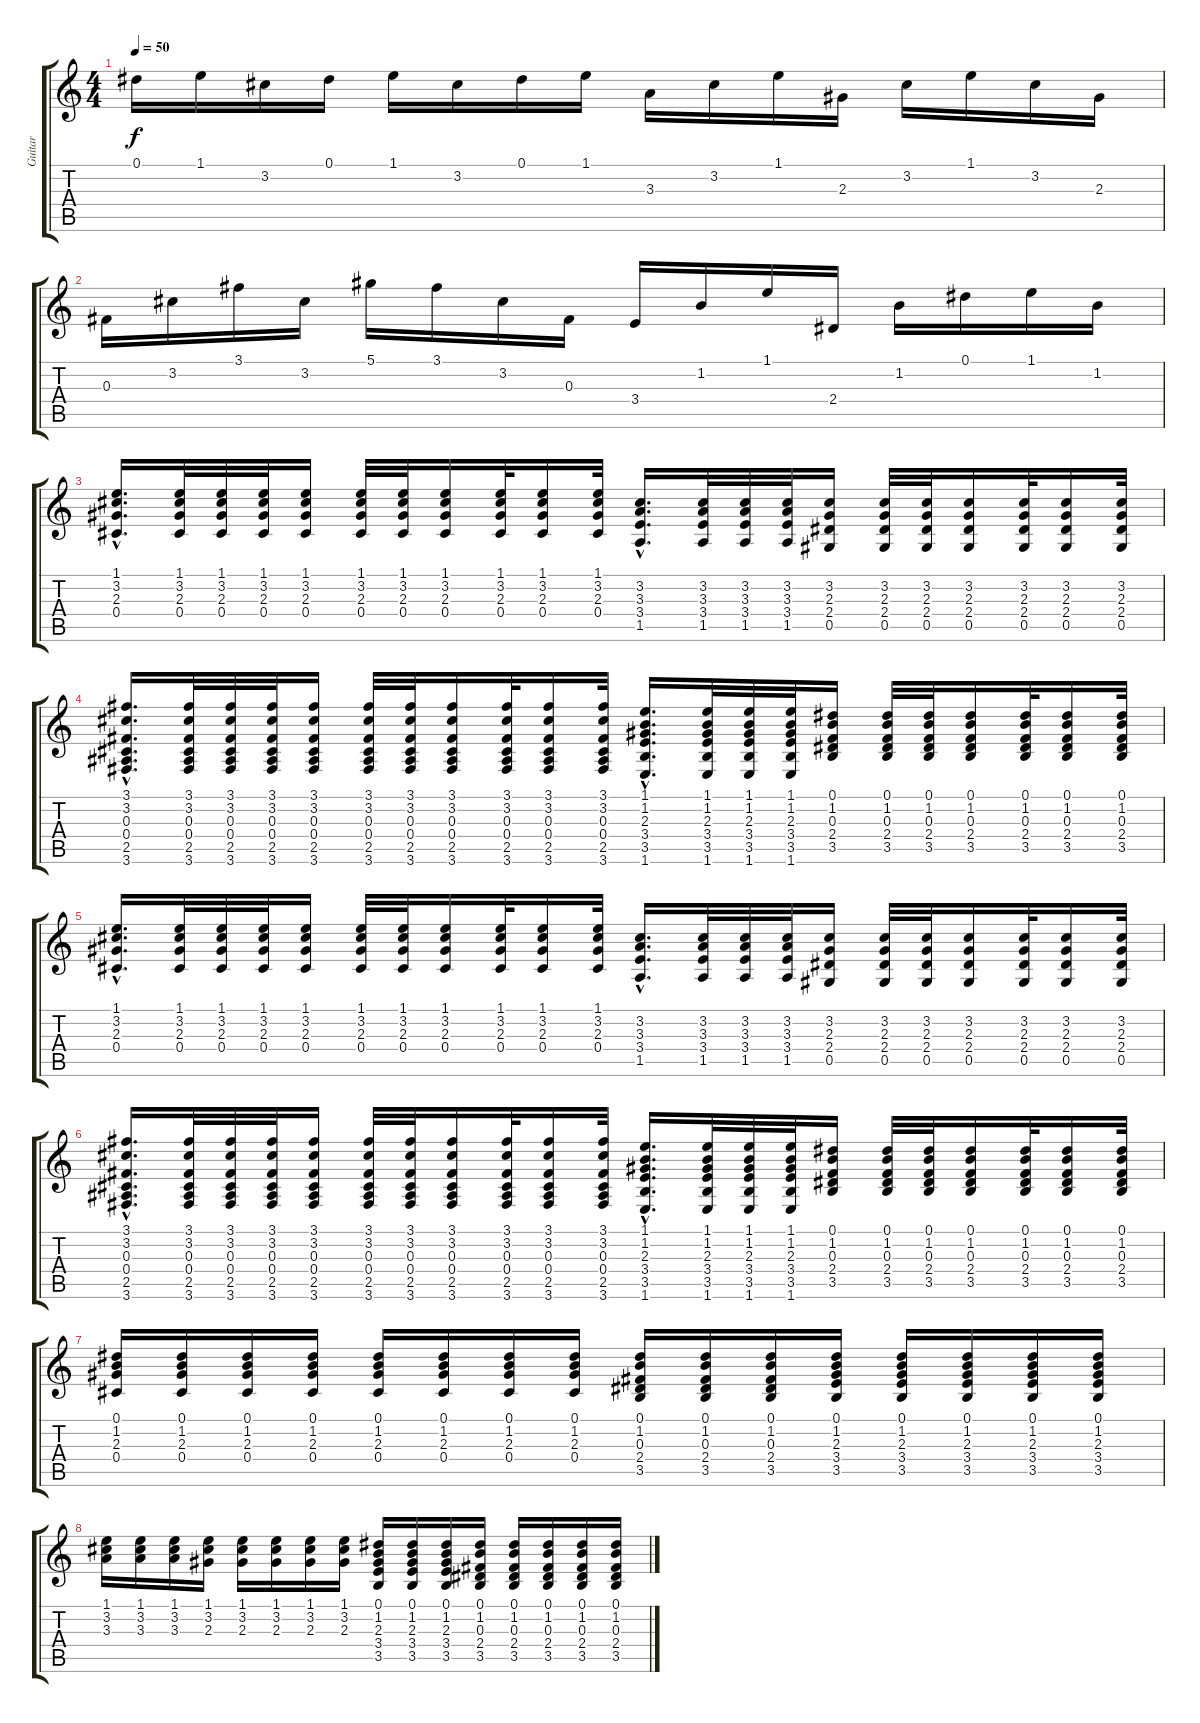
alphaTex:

\track ("Guitar" "Guitar") {instrument acousticguitarsteel}
\staff {score tabs}
\tuning (Eb4 Bb3 Gb3 Db3 Ab2 Eb2) {hide}
\ts (4 4)
\tempo 50
\clef g2
\ks c
0.1.16{dy f} 1.1.16 3.2.16 0.1.16 1.1.16 3.2.16 0.1.16 1.1.16 3.3.16 3.2.16 1.1.16 2.3.16 3.2.16 1.1.16 3.2.16 2.3.16 |
0.3.16 3.2.16 3.1.16 3.2.16 5.1.16 3.1.16 3.2.16 0.3.16 3.4.16 1.2.16 1.1.16 2.4.16 1.2.16 0.1.16 1.1.16 1.2.16 |
(1.1{hac} 3.2{hac} 2.3{hac} 0.4{hac}).16{d} (1.1 3.2 2.3 0.4).32 (1.1 3.2 2.3 0.4).32 (1.1 3.2 2.3 0.4).32 (1.1 3.2 2.3 0.4).16 (1.1 3.2 2.3 0.4).32 (1.1 3.2 2.3 0.4).32 (1.1 3.2 2.3 0.4).16 (1.1 3.2 2.3 0.4).32 (1.1 3.2 2.3 0.4).16 (1.1 3.2 2.3 0.4).32 (3.2{hac} 3.3{hac} 3.4{hac} 1.5{hac}).16{d} (3.2 3.3 3.4 1.5).32 (3.2 3.3 3.4 1.5).32 (3.2 3.3 3.4 1.5).32 (3.2 2.3 2.4 0.5).16 (3.2 2.3 2.4 0.5).32 (3.2 2.3 2.4 0.5).32 (3.2 2.3 2.4 0.5).16 (3.2 2.3 2.4 0.5).32 (3.2 2.3 2.4 0.5).16 (3.2 2.3 2.4 0.5).32 |
(3.1{hac} 3.2{hac} 0.3{hac} 0.4{hac} 2.5{hac} 3.6{hac}).16{d} (3.1 3.2 0.3 0.4 2.5 3.6).32 (3.1 3.2 0.3 0.4 2.5 3.6).32 (3.1 3.2 0.3 0.4 2.5 3.6).32 (3.1 3.2 0.3 0.4 2.5 3.6).16 (3.1 3.2 0.3 0.4 2.5 3.6).32 (3.1 3.2 0.3 0.4 2.5 3.6).32 (3.1 3.2 0.3 0.4 2.5 3.6).16 (3.1 3.2 0.3 0.4 2.5 3.6).32 (3.1 3.2 0.3 0.4 2.5 3.6).16 (3.1 3.2 0.3 0.4 2.5 3.6).32 (1.1{hac} 1.2{hac} 2.3{hac} 3.4{hac} 3.5{hac} 1.6{hac}).16{d} (1.1 1.2 2.3 3.4 3.5 1.6).32 (1.1 1.2 2.3 3.4 3.5 1.6).32 (1.1 1.2 2.3 3.4 3.5 1.6).32 (0.1 1.2 0.3 2.4 3.5).16 (0.1 1.2 0.3 2.4 3.5).32 (0.1 1.2 0.3 2.4 3.5).32 (0.1 1.2 0.3 2.4 3.5).16 (0.1 1.2 0.3 2.4 3.5).32 (0.1 1.2 0.3 2.4 3.5).16 (0.1 1.2 0.3 2.4 3.5).32 |
(1.1{hac} 3.2{hac} 2.3{hac} 0.4{hac}).16{d} (1.1 3.2 2.3 0.4).32 (1.1 3.2 2.3 0.4).32 (1.1 3.2 2.3 0.4).32 (1.1 3.2 2.3 0.4).16 (1.1 3.2 2.3 0.4).32 (1.1 3.2 2.3 0.4).32 (1.1 3.2 2.3 0.4).16 (1.1 3.2 2.3 0.4).32 (1.1 3.2 2.3 0.4).16 (1.1 3.2 2.3 0.4).32 (3.2{hac} 3.3{hac} 3.4{hac} 1.5{hac}).16{d} (3.2 3.3 3.4 1.5).32 (3.2 3.3 3.4 1.5).32 (3.2 3.3 3.4 1.5).32 (3.2 2.3 2.4 0.5).16 (3.2 2.3 2.4 0.5).32 (3.2 2.3 2.4 0.5).32 (3.2 2.3 2.4 0.5).16 (3.2 2.3 2.4 0.5).32 (3.2 2.3 2.4 0.5).16 (3.2 2.3 2.4 0.5).32 |
(3.1{hac} 3.2{hac} 0.3{hac} 0.4{hac} 2.5{hac} 3.6{hac}).16{d} (3.1 3.2 0.3 0.4 2.5 3.6).32 (3.1 3.2 0.3 0.4 2.5 3.6).32 (3.1 3.2 0.3 0.4 2.5 3.6).32 (3.1 3.2 0.3 0.4 2.5 3.6).16 (3.1 3.2 0.3 0.4 2.5 3.6).32 (3.1 3.2 0.3 0.4 2.5 3.6).32 (3.1 3.2 0.3 0.4 2.5 3.6).16 (3.1 3.2 0.3 0.4 2.5 3.6).32 (3.1 3.2 0.3 0.4 2.5 3.6).16 (3.1 3.2 0.3 0.4 2.5 3.6).32 (1.1{hac} 1.2{hac} 2.3{hac} 3.4{hac} 3.5{hac} 1.6{hac}).16{d} (1.1 1.2 2.3 3.4 3.5 1.6).32 (1.1 1.2 2.3 3.4 3.5 1.6).32 (1.1 1.2 2.3 3.4 3.5 1.6).32 (0.1 1.2 0.3 2.4 3.5).16 (0.1 1.2 0.3 2.4 3.5).32 (0.1 1.2 0.3 2.4 3.5).32 (0.1 1.2 0.3 2.4 3.5).16 (0.1 1.2 0.3 2.4 3.5).32 (0.1 1.2 0.3 2.4 3.5).16 (0.1 1.2 0.3 2.4 3.5).32 |
(0.1 1.2 2.3 0.4).16 (0.1 1.2 2.3 0.4).16 (0.1 1.2 2.3 0.4).16 (0.1 1.2 2.3 0.4).16 (0.1 1.2 2.3 0.4).16 (0.1 1.2 2.3 0.4).16 (0.1 1.2 2.3 0.4).16 (0.1 1.2 2.3 0.4).16 (0.1 1.2 0.3 2.4 3.5).16 (0.1 1.2 0.3 2.4 3.5).16 (0.1 1.2 0.3 2.4 3.5).16 (0.1 1.2 2.3 3.4 3.5).16 (0.1 1.2 2.3 3.4 3.5).16 (0.1 1.2 2.3 3.4 3.5).16 (0.1 1.2 2.3 3.4 3.5).16 (0.1 1.2 2.3 3.4 3.5).16 |
(1.1 3.2 3.3).16 (1.1 3.2 3.3).16 (1.1 3.2 3.3).16 (1.1 3.2 2.3).16 (1.1 3.2 2.3).16 (1.1 3.2 2.3).16 (1.1 3.2 2.3).16 (1.1 3.2 2.3).16 (0.1 1.2 2.3 3.4 3.5).16 (0.1 1.2 2.3 3.4 3.5).16 (0.1 1.2 2.3 3.4 3.5).16 (0.1 1.2 0.3 2.4 3.5).16 (0.1 1.2 0.3 2.4 3.5).16 (0.1 1.2 0.3 2.4 3.5).16 (0.1 1.2 0.3 2.4 3.5).16 (0.1 1.2 0.3 2.4 3.5).16
